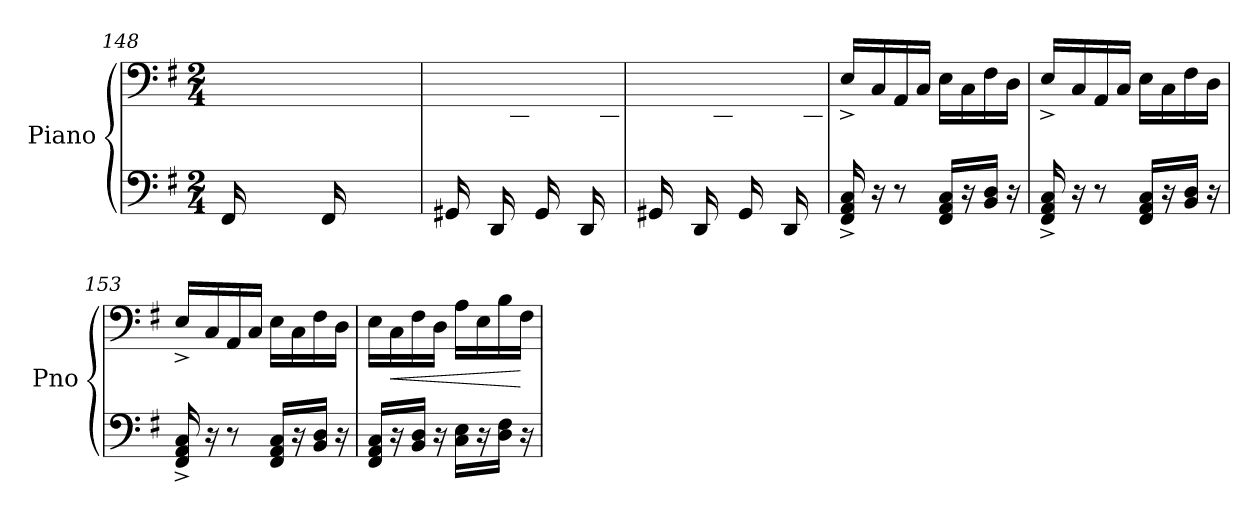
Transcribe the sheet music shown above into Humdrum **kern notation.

**kern	**kern	**dynam
*part1	*part1	*part1
*staff2	*staff1	*staff1/2
*I"Piano	*	*
*I'Pno	*	*
*clefF4	*clefF4	*
*k[f#]	*k[f#]	*
*G:	*G:	*
*M2/4	*M2/4	*
=148	=148	=148
*^	*	*
16FF#/LL	2ryy	16ryy	.
8.ryy	.	16FF#\	.
.	.	16C\ 16D\	.
.	.	16FF#\JJ	.
16FF#/LL	.	16ryy	.
8.ryy	.	16FF#\	.
.	.	16C\ 16D\	.
.	.	16FF#\JJ	.
=149	=149	=149	=149
16GG#X/LL	2ryy	16ryy	.
16ryy	.	16FF#\ 16C\ 16D\	.
16DD/	.	16ryy	.
16ryy	.	16EE\ 16C\ 16D\JJ	.
16GG#/LL	.	16ryy	.
16ryy	.	16FF#\ 16C\ 16D\	.
16DD/	.	16ryy	.
16ryy	.	16EE\ 16C\ 16D\JJ	.
=150	=150	=150	=150
16GG#X/LL	2ryy	16ryy	.
16ryy	.	16FF#\ 16C\ 16D\	.
16DD/	.	16ryy	.
16ryy	.	16EE\ 16C\ 16D\JJ	.
16GG#/LL	.	16ryy	.
16ryy	.	16FF#\ 16C\ 16D\	.
16DD/	.	16ryy	.
16ryy	.	16EE\ 16C\ 16D\JJ	.
*v	*v	*	*
!!LO:LB:g=z
=151	=151	=151
16FF#/^ 16AA/^ 16C/^	16E^/LL	.
16r	16C/	.
8r	16AA/	.
.	16C/JJ	.
16FF#/ 16AA/ 16C/LL	16E\LL	.
16r	16C\	.
16BB/ 16D/JJ	16F#\	.
16r	16D\JJ	.
=152	=152	=152
16FF#/^ 16AA/^ 16C/^	16E^/LL	.
16r	16C/	.
8r	16AA/	.
.	16C/JJ	.
16FF#/ 16AA/ 16C/LL	16E\LL	.
16r	16C\	.
16BB/ 16D/JJ	16F#\	.
16r	16D\JJ	.
=153	=153	=153
16FF#/^ 16AA/^ 16C/^	16E^/LL	.
16r	16C/	.
8r	16AA/	.
.	16C/JJ	.
16FF#/ 16AA/ 16C/LL	16E\LL	.
16r	16C\	.
16BB/ 16D/JJ	16F#\	.
16r	16D\JJ	.
=154	=154	=154
16FF#/ 16AA/ 16C/LL	16E\LL	.
!	!	!LO:HP:b
16r	16C\	<
16BB/ 16D/JJ	16F#\	.
16r	16D\JJ	.
16C\ 16E\LL	16A\LL	.
16r	16E\	.
16D\ 16F#\JJ	16B\	.
16r	16F#\JJ	[
=	=	=
*-	*-	*-
